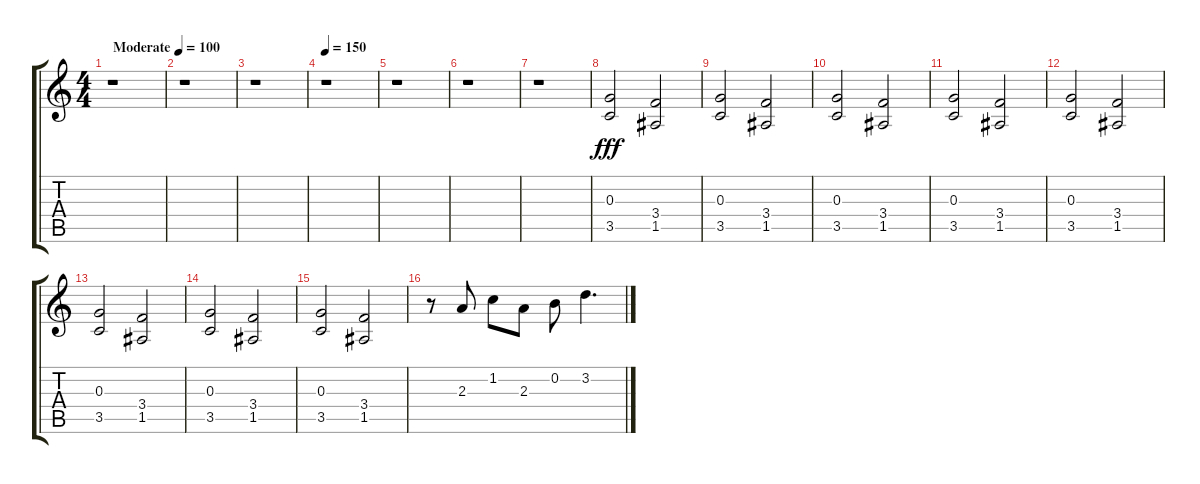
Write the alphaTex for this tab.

\track "" {instrument overdrivenguitar}
\staff {score tabs}
\tuning (E4 B3 G3 D3 A2 E2) {hide}
\ts (4 4)
\tempo (100 "Moderate")
\clef g2
\ks c
r.1{dy fff instrument overdrivenguitar} |
r.1 |
r.1 |
\tempo 150
r.1 |
r.1 |
r.1 |
r.1 |
(0.3 3.5).2 (3.4 1.5).2 |
(0.3 3.5).2 (3.4 1.5).2 |
(0.3 3.5).2 (3.4 1.5).2 |
(0.3 3.5).2 (3.4 1.5).2 |
(0.3 3.5).2 (3.4 1.5).2 |
(0.3 3.5).2 (3.4 1.5).2 |
(0.3 3.5).2 (3.4 1.5).2 |
(0.3 3.5).2 (3.4 1.5).2 |
r.8 2.3.8 1.2.8 2.3.8 0.2.8 3.2.4{d}
